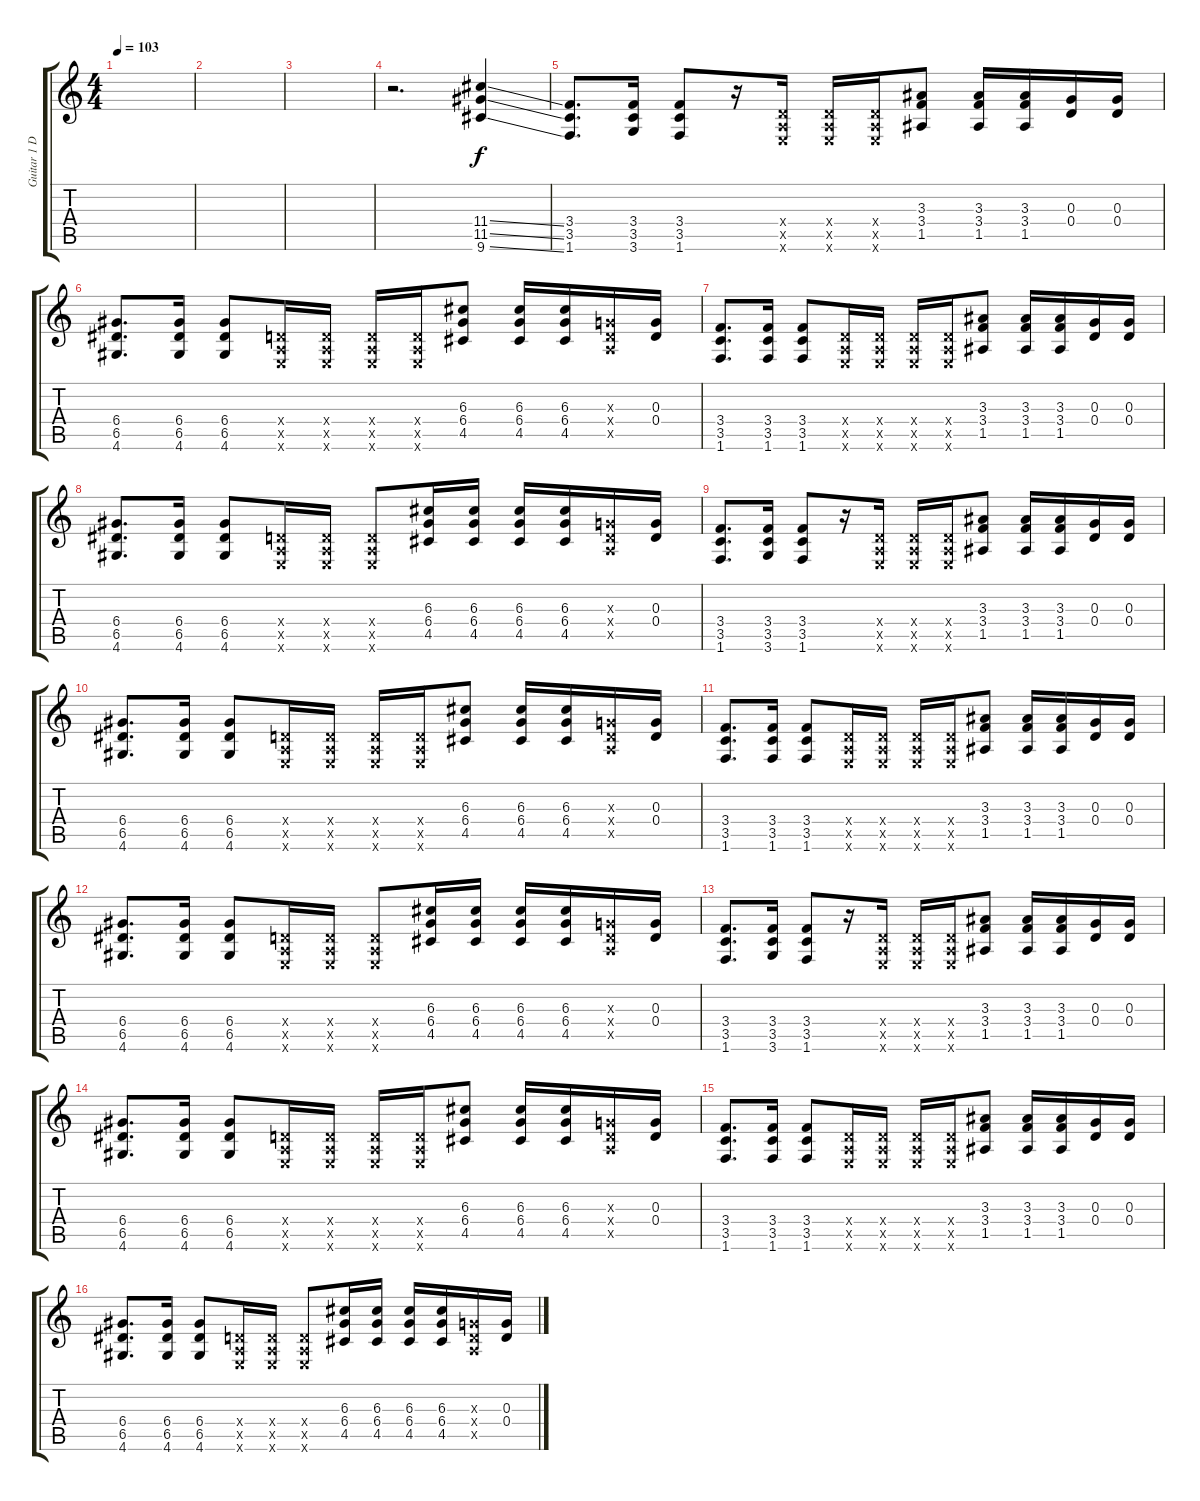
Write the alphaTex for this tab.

\track ("Guitar 1 Distortion" "Guitar 1 D") {instrument distortionguitar}
\staff {score tabs}
\tuning (E4 B3 G3 D3 A2 E2) {hide}
\ts (4 4)
\tempo 103
\clef g2
\ks c
|
|
|
r.2{d} (11.4{ss} 11.5{ss} 9.6{ss}).4 |
(3.4 3.5 1.6).8{d} (3.4 3.5 3.6).16 (3.4 3.5 1.6).8 r.16 (0.4{x} 0.5{x} 0.6{x}).16 (0.4{x} 0.5{x} 0.6{x}).16 (0.4{x} 0.5{x} 0.6{x}).16 (3.3 3.4 1.5).8 (3.3 3.4 1.5).16 (3.3 3.4 1.5).16 (0.3 0.4).16 (0.3 0.4).16 |
(6.4 6.5 4.6).8{d} (6.4 6.5 4.6).16 (6.4 6.5 4.6).8 (0.4{x} 0.5{x} 0.6{x}).16 (0.4{x} 0.5{x} 0.6{x}).16 (0.4{x} 0.5{x} 0.6{x}).16 (0.4{x} 0.5{x} 0.6{x}).16 (6.3 6.4 4.5).8 (6.3 6.4 4.5).16 (6.3 6.4 4.5).16 (0.3{x} 0.4{x} 0.5{x}).16 (0.3 0.4).16 |
(3.4 3.5 1.6).8{d} (3.4 3.5 1.6).16 (3.4 3.5 1.6).8 (0.4{x} 0.5{x} 0.6{x}).16 (0.4{x} 0.5{x} 0.6{x}).16 (0.4{x} 0.5{x} 0.6{x}).16 (0.4{x} 0.5{x} 0.6{x}).16 (3.3 3.4 1.5).8 (3.3 3.4 1.5).16 (3.3 3.4 1.5).16 (0.3 0.4).16 (0.3 0.4).16 |
(6.4 6.5 4.6).8{d} (6.4 6.5 4.6).16 (6.4 6.5 4.6).8 (0.4{x} 0.5{x} 0.6{x}).16 (0.4{x} 0.5{x} 0.6{x}).16 (0.4{x} 0.5{x} 0.6{x}).8 (6.3 6.4 4.5).16 (6.3 6.4 4.5).16 (6.3 6.4 4.5).16 (6.3 6.4 4.5).16 (0.3{x} 0.4{x} 0.5{x}).16 (0.3 0.4).16 |
(3.4 3.5 1.6).8{d} (3.4 3.5 3.6).16 (3.4 3.5 1.6).8 r.16 (0.4{x} 0.5{x} 0.6{x}).16 (0.4{x} 0.5{x} 0.6{x}).16 (0.4{x} 0.5{x} 0.6{x}).16 (3.3 3.4 1.5).8 (3.3 3.4 1.5).16 (3.3 3.4 1.5).16 (0.3 0.4).16 (0.3 0.4).16 |
(6.4 6.5 4.6).8{d} (6.4 6.5 4.6).16 (6.4 6.5 4.6).8 (0.4{x} 0.5{x} 0.6{x}).16 (0.4{x} 0.5{x} 0.6{x}).16 (0.4{x} 0.5{x} 0.6{x}).16 (0.4{x} 0.5{x} 0.6{x}).16 (6.3 6.4 4.5).8 (6.3 6.4 4.5).16 (6.3 6.4 4.5).16 (0.3{x} 0.4{x} 0.5{x}).16 (0.3 0.4).16 |
(3.4 3.5 1.6).8{d} (3.4 3.5 1.6).16 (3.4 3.5 1.6).8 (0.4{x} 0.5{x} 0.6{x}).16 (0.4{x} 0.5{x} 0.6{x}).16 (0.4{x} 0.5{x} 0.6{x}).16 (0.4{x} 0.5{x} 0.6{x}).16 (3.3 3.4 1.5).8 (3.3 3.4 1.5).16 (3.3 3.4 1.5).16 (0.3 0.4).16 (0.3 0.4).16 |
(6.4 6.5 4.6).8{d} (6.4 6.5 4.6).16 (6.4 6.5 4.6).8 (0.4{x} 0.5{x} 0.6{x}).16 (0.4{x} 0.5{x} 0.6{x}).16 (0.4{x} 0.5{x} 0.6{x}).8 (6.3 6.4 4.5).16 (6.3 6.4 4.5).16 (6.3 6.4 4.5).16 (6.3 6.4 4.5).16 (0.3{x} 0.4{x} 0.5{x}).16 (0.3 0.4).16 |
(3.4 3.5 1.6).8{d} (3.4 3.5 3.6).16 (3.4 3.5 1.6).8 r.16 (0.4{x} 0.5{x} 0.6{x}).16 (0.4{x} 0.5{x} 0.6{x}).16 (0.4{x} 0.5{x} 0.6{x}).16 (3.3 3.4 1.5).8 (3.3 3.4 1.5).16 (3.3 3.4 1.5).16 (0.3 0.4).16 (0.3 0.4).16 |
(6.4 6.5 4.6).8{d} (6.4 6.5 4.6).16 (6.4 6.5 4.6).8 (0.4{x} 0.5{x} 0.6{x}).16 (0.4{x} 0.5{x} 0.6{x}).16 (0.4{x} 0.5{x} 0.6{x}).16 (0.4{x} 0.5{x} 0.6{x}).16 (6.3 6.4 4.5).8 (6.3 6.4 4.5).16 (6.3 6.4 4.5).16 (0.3{x} 0.4{x} 0.5{x}).16 (0.3 0.4).16 |
(3.4 3.5 1.6).8{d} (3.4 3.5 1.6).16 (3.4 3.5 1.6).8 (0.4{x} 0.5{x} 0.6{x}).16 (0.4{x} 0.5{x} 0.6{x}).16 (0.4{x} 0.5{x} 0.6{x}).16 (0.4{x} 0.5{x} 0.6{x}).16 (3.3 3.4 1.5).8 (3.3 3.4 1.5).16 (3.3 3.4 1.5).16 (0.3 0.4).16 (0.3 0.4).16 |
(6.4 6.5 4.6).8{d} (6.4 6.5 4.6).16 (6.4 6.5 4.6).8 (0.4{x} 0.5{x} 0.6{x}).16 (0.4{x} 0.5{x} 0.6{x}).16 (0.4{x} 0.5{x} 0.6{x}).8 (6.3 6.4 4.5).16 (6.3 6.4 4.5).16 (6.3 6.4 4.5).16 (6.3 6.4 4.5).16 (0.3{x} 0.4{x} 0.5{x}).16 (0.3 0.4).16
